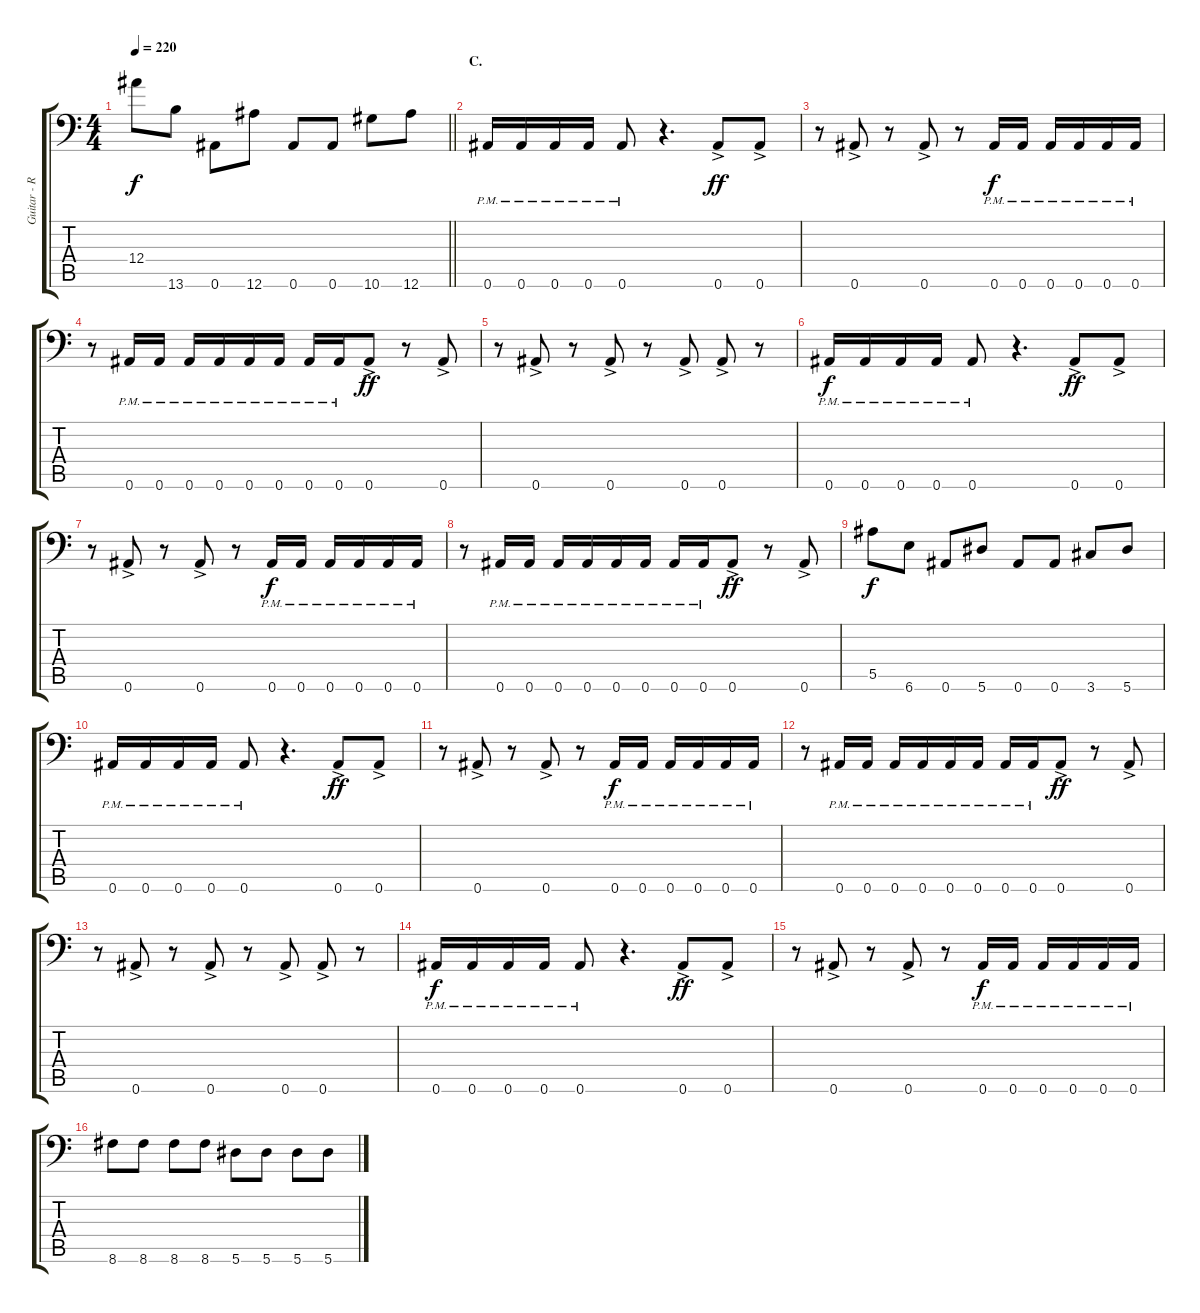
\track ("Guitar - Right" "Guitar - R") {instrument distortionguitar}
\staff {score tabs}
\tuning (C4 G3 Eb3 Bb2 F2 Bb1) {hide}
\ts (4 4)
\tempo 220
\clef f4
\barLineRight lightlight
\ks c
12.4.8{dy f} 13.6.8 0.6.8 12.6.8 0.6.8 0.6.8 10.6.8 12.6.8 |
\section ("" "C.")
0.6{pm}.16 0.6{pm}.16 0.6{pm}.16 0.6{pm}.16 0.6{pm}.8 r.4{d} 0.6{ac}.8{dy ff} 0.6{ac}.8 |
r.8 0.6{ac}.8 r.8 0.6{ac}.8 r.8 0.6{pm}.16{dy f} 0.6{pm}.16 0.6{pm}.16 0.6{pm}.16 0.6{pm}.16 0.6{pm}.16 |
r.8 0.6{pm}.16 0.6{pm}.16 0.6{pm}.16 0.6{pm}.16 0.6{pm}.16 0.6{pm}.16 0.6{pm}.16 0.6{pm}.16 0.6{ac}.8{dy ff} r.8 0.6{ac}.8 |
r.8 0.6{ac}.8 r.8 0.6{ac}.8 r.8 0.6{ac}.8 0.6{ac}.8 r.8 |
0.6{pm}.16{dy f} 0.6{pm}.16 0.6{pm}.16 0.6{pm}.16 0.6{pm}.8 r.4{d} 0.6{ac}.8{dy ff} 0.6{ac}.8 |
r.8 0.6{ac}.8 r.8 0.6{ac}.8 r.8 0.6{pm}.16{dy f} 0.6{pm}.16 0.6{pm}.16 0.6{pm}.16 0.6{pm}.16 0.6{pm}.16 |
r.8 0.6{pm}.16 0.6{pm}.16 0.6{pm}.16 0.6{pm}.16 0.6{pm}.16 0.6{pm}.16 0.6{pm}.16 0.6{pm}.16 0.6{ac}.8{dy ff} r.8 0.6{ac}.8 |
5.5.8{dy f} 6.6.8 0.6.8 5.6.8 0.6.8 0.6.8 3.6.8 5.6.8 |
0.6{pm}.16 0.6{pm}.16 0.6{pm}.16 0.6{pm}.16 0.6{pm}.8 r.4{d} 0.6{ac}.8{dy ff} 0.6{ac}.8 |
r.8 0.6{ac}.8 r.8 0.6{ac}.8 r.8 0.6{pm}.16{dy f} 0.6{pm}.16 0.6{pm}.16 0.6{pm}.16 0.6{pm}.16 0.6{pm}.16 |
r.8 0.6{pm}.16 0.6{pm}.16 0.6{pm}.16 0.6{pm}.16 0.6{pm}.16 0.6{pm}.16 0.6{pm}.16 0.6{pm}.16 0.6{ac}.8{dy ff} r.8 0.6{ac}.8 |
r.8 0.6{ac}.8 r.8 0.6{ac}.8 r.8 0.6{ac}.8 0.6{ac}.8 r.8 |
0.6{pm}.16{dy f} 0.6{pm}.16 0.6{pm}.16 0.6{pm}.16 0.6{pm}.8 r.4{d} 0.6{ac}.8{dy ff} 0.6{ac}.8 |
r.8 0.6{ac}.8 r.8 0.6{ac}.8 r.8 0.6{pm}.16{dy f} 0.6{pm}.16 0.6{pm}.16 0.6{pm}.16 0.6{pm}.16 0.6{pm}.16 |
8.6.8 8.6.8 8.6.8 8.6.8 5.6.8 5.6.8 5.6.8 5.6.8
